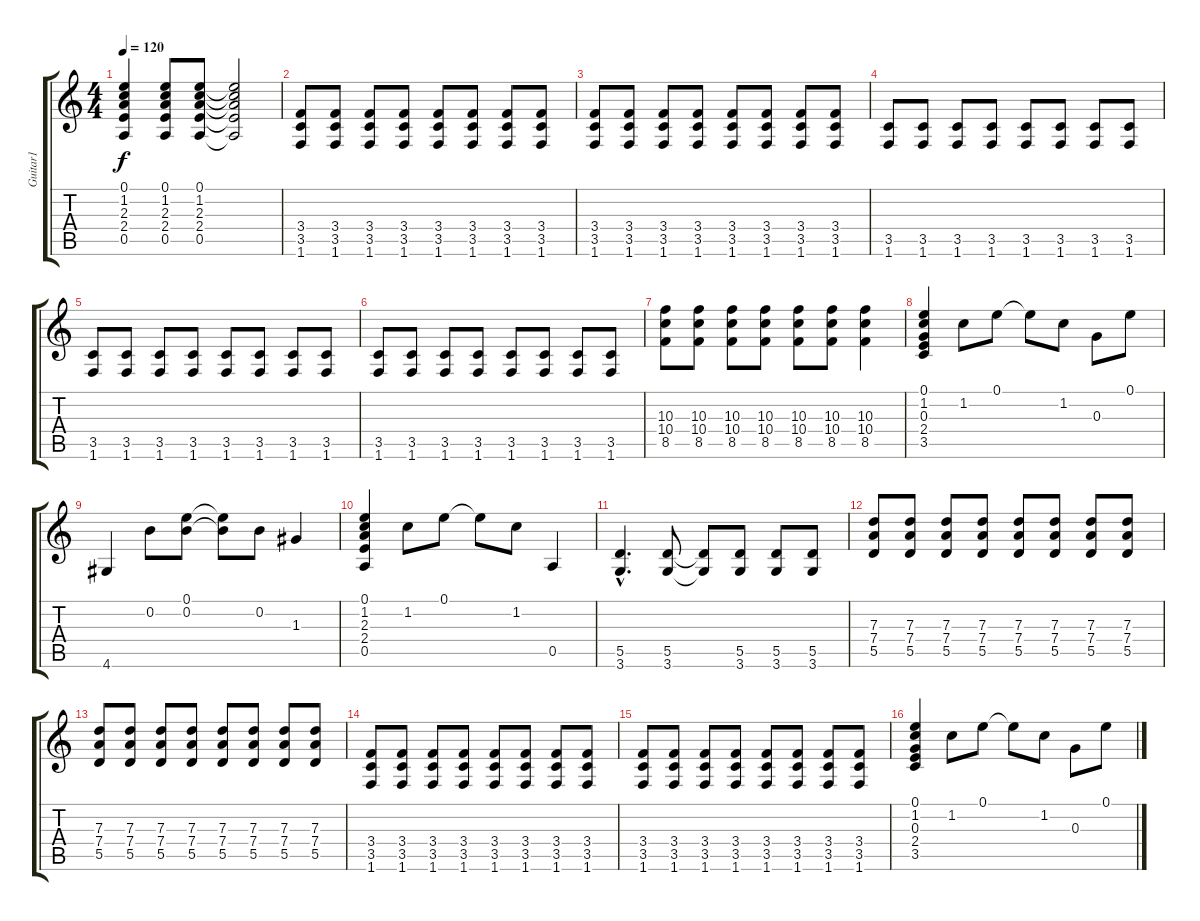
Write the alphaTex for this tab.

\track ("Guitar1" "Guitar1") {instrument distortionguitar}
\staff {score tabs}
\tuning (E4 B3 G3 D3 A2 E2) {hide}
\ts (4 4)
\tempo 120
\clef g2
\ks c
(0.1 1.2 2.3 2.4 0.5).4{dy f} (0.1 1.2 2.3 2.4 0.5).8 (0.1 1.2 2.3 2.4 0.5).8 (0.1{t} 1.2{t} 2.3{t} 2.4{t} 0.5{t}).2 |
(3.4 3.5 1.6).8 (3.4 3.5 1.6).8 (3.4 3.5 1.6).8 (3.4 3.5 1.6).8 (3.4 3.5 1.6).8 (3.4 3.5 1.6).8 (3.4 3.5 1.6).8 (3.4 3.5 1.6).8 |
(3.4 3.5 1.6).8 (3.4 3.5 1.6).8 (3.4 3.5 1.6).8 (3.4 3.5 1.6).8 (3.4 3.5 1.6).8 (3.4 3.5 1.6).8 (3.4 3.5 1.6).8 (3.4 3.5 1.6).8 |
(3.5 1.6).8 (3.5 1.6).8 (3.5 1.6).8 (3.5 1.6).8 (3.5 1.6).8 (3.5 1.6).8 (3.5 1.6).8 (3.5 1.6).8 |
(3.5 1.6).8 (3.5 1.6).8 (3.5 1.6).8 (3.5 1.6).8 (3.5 1.6).8 (3.5 1.6).8 (3.5 1.6).8 (3.5 1.6).8 |
(3.5 1.6).8 (3.5 1.6).8 (3.5 1.6).8 (3.5 1.6).8 (3.5 1.6).8 (3.5 1.6).8 (3.5 1.6).8 (3.5 1.6).8 |
(10.3 10.4 8.5).8 (10.3 10.4 8.5).8 (10.3 10.4 8.5).8 (10.3 10.4 8.5).8 (10.3 10.4 8.5).8 (10.3 10.4 8.5).8 (10.3 10.4 8.5).4 |
(0.1 1.2 0.3 2.4 3.5).4 1.2.8 0.1.8 0.1{t}.8 1.2.8 0.3.8 0.1.8 |
4.6.4 0.2.8 (0.1 0.2).8 (0.1{t} 0.2{t}).8 0.2.8 1.3.4 |
(0.1 1.2 2.3 2.4 0.5).4 1.2.8 0.1.8 0.1{t}.8 1.2.8 0.5.4 |
(5.5{hac} 3.6{hac}).4{d} (5.5 3.6).8 (5.5{t} 3.6{t}).8 (5.5 3.6).8 (5.5 3.6).8 (5.5 3.6).8 |
(7.3 7.4 5.5).8 (7.3 7.4 5.5).8 (7.3 7.4 5.5).8 (7.3 7.4 5.5).8 (7.3 7.4 5.5).8 (7.3 7.4 5.5).8 (7.3 7.4 5.5).8 (7.3 7.4 5.5).8 |
(7.3 7.4 5.5).8 (7.3 7.4 5.5).8 (7.3 7.4 5.5).8 (7.3 7.4 5.5).8 (7.3 7.4 5.5).8 (7.3 7.4 5.5).8 (7.3 7.4 5.5).8 (7.3 7.4 5.5).8 |
(3.4 3.5 1.6).8 (3.4 3.5 1.6).8 (3.4 3.5 1.6).8 (3.4 3.5 1.6).8 (3.4 3.5 1.6).8 (3.4 3.5 1.6).8 (3.4 3.5 1.6).8 (3.4 3.5 1.6).8 |
(3.4 3.5 1.6).8 (3.4 3.5 1.6).8 (3.4 3.5 1.6).8 (3.4 3.5 1.6).8 (3.4 3.5 1.6).8 (3.4 3.5 1.6).8 (3.4 3.5 1.6).8 (3.4 3.5 1.6).8 |
(0.1 1.2 0.3 2.4 3.5).4 1.2.8 0.1.8 0.1{t}.8 1.2.8 0.3.8 0.1.8
